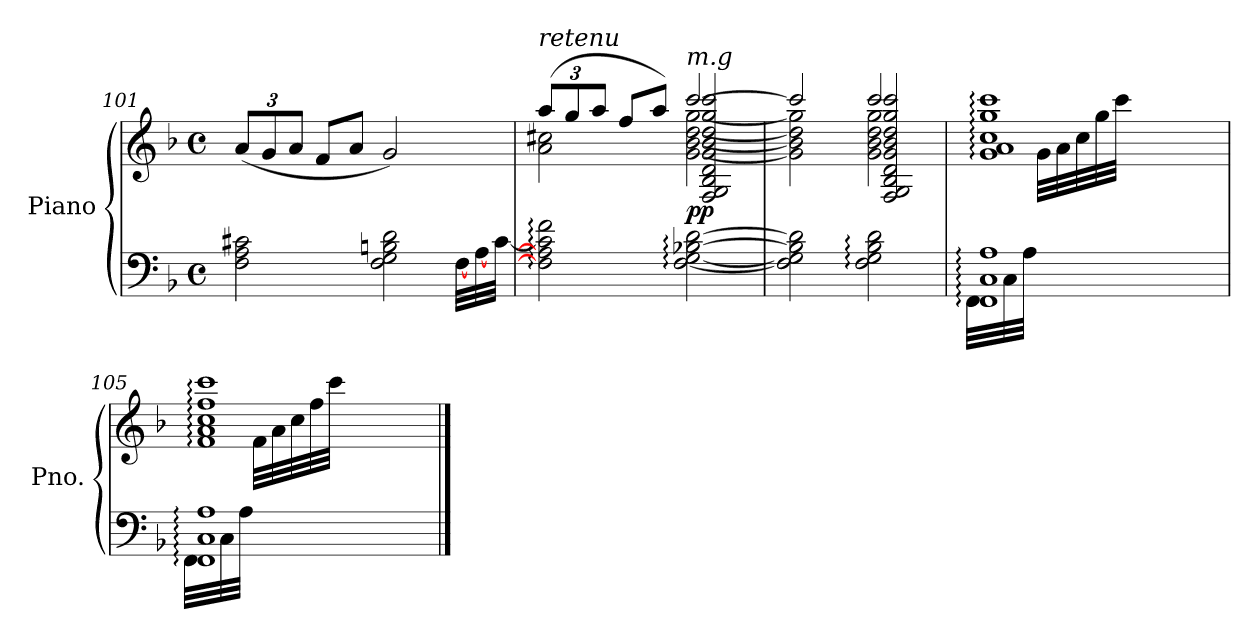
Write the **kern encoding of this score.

**kern	**kern	**dynam
*part1	*part1	*part1
*staff2	*staff1	*staff1/2
*I"Piano	*	*
*I'Pno.	*	*
*clefF4	*clefG2	*
*k[b-]	*k[b-]	*
*M4/4	*M4/4	*
*met(c)	*met(c)	*
=101	=101	=101
*^	*	*
*	*	*Xbrackettup	*
2F\ 2A\ 2c#X\	2ryy	(<12a/L	.
.	.	12g/	.
.	.	12a/J	.
.	.	8f/L	.
.	.	8a/J	.
2F\ 2G\ 2Bn\ 2d\	4..ryy	2g/)	.
*	*Xtuplet	*	*
.	[48F!\LLL	.	.
.	[48A!\	.	.
.	[48c#!\JJJ	.	.
=102	=102	=102	=102
*	*	*^	*
*	*	*	*^	*
!	!	!LO:TX:i:t=retenu	!	!	!
*v	*v	*	*	*	*
2F\]: 2A\]: 2c#\]: 2f\:	(>12aa/L	2a\ 2cc#X\	2ryy	.
.	12gg/	.	.	.
.	12aa/J	.	.	.
.	8ff/L	.	.	.
.	8aa/J)	.	.	.
!	!LO:TX:a:i:t=m.g	!	!	!
!	!	!	!	!LO:DY:b
[2F\: [2G\: [2B-X\: [2d\:	[2ccc/	[2g\ [2b-\ [2dd\ [2gg\	2F!/: 2G!/: 2B-!/: 2d!/: 2g!/: 2b-!/: 2dd!/: 2gg!/: 2ccc!/:	pp
=103	=103	=103	=103	=103
2F\] 2G\] 2B-\] 2d\]	2ccc/]	2g\] 2b-\] 2dd\] 2gg\]	2ryy	.
2F\: 2G\: 2B-\: 2d\:	2ccc/	2g\ 2b-\ 2dd\ 2gg\	2F!/: 2G!/: 2B-!/: 2d!/: 2g!/: 2b-!/: 2dd!/: 2gg!/: 2ccc!/:	.
*	*	*v	*v	*
=104	=104	=104	=104
*^	*	*	*
1FF: 1C: 1A:	32FF!\LLL	1g: 1a: 1cc: 1gg: 1ccc:	16.ryy	.
.	32C!\	.	.	.
.	32A!\JJJ	.	.	.
.	32ryy	.	32g!\LLL	.
.	16ryy	.	32a!\	.
.	.	.	32cc!\	.
.	16ryy	.	32gg!\	.
.	.	.	32ccc!\JJJ	.
.	2.ryy	.	2.ryy	.
=105	=105	=105	=105	=105
1FF: 1C: 1A:	32FF!\LLL	1f: 1a: 1cc: 1ff: 1ccc:	16.ryy	.
.	32C!\	.	.	.
.	32A!\JJJ	.	.	.
.	32ryy	.	32f!\LLL	.
.	16ryy	.	32a!\	.
.	.	.	32cc!\	.
.	16ryy	.	32ff!\	.
.	.	.	32ccc!\JJJ	.
.	2.ryy	.	2.ryy	.
*v	*v	*	*	*
*	*v	*v	*
==	==	==
*-	*-	*-
